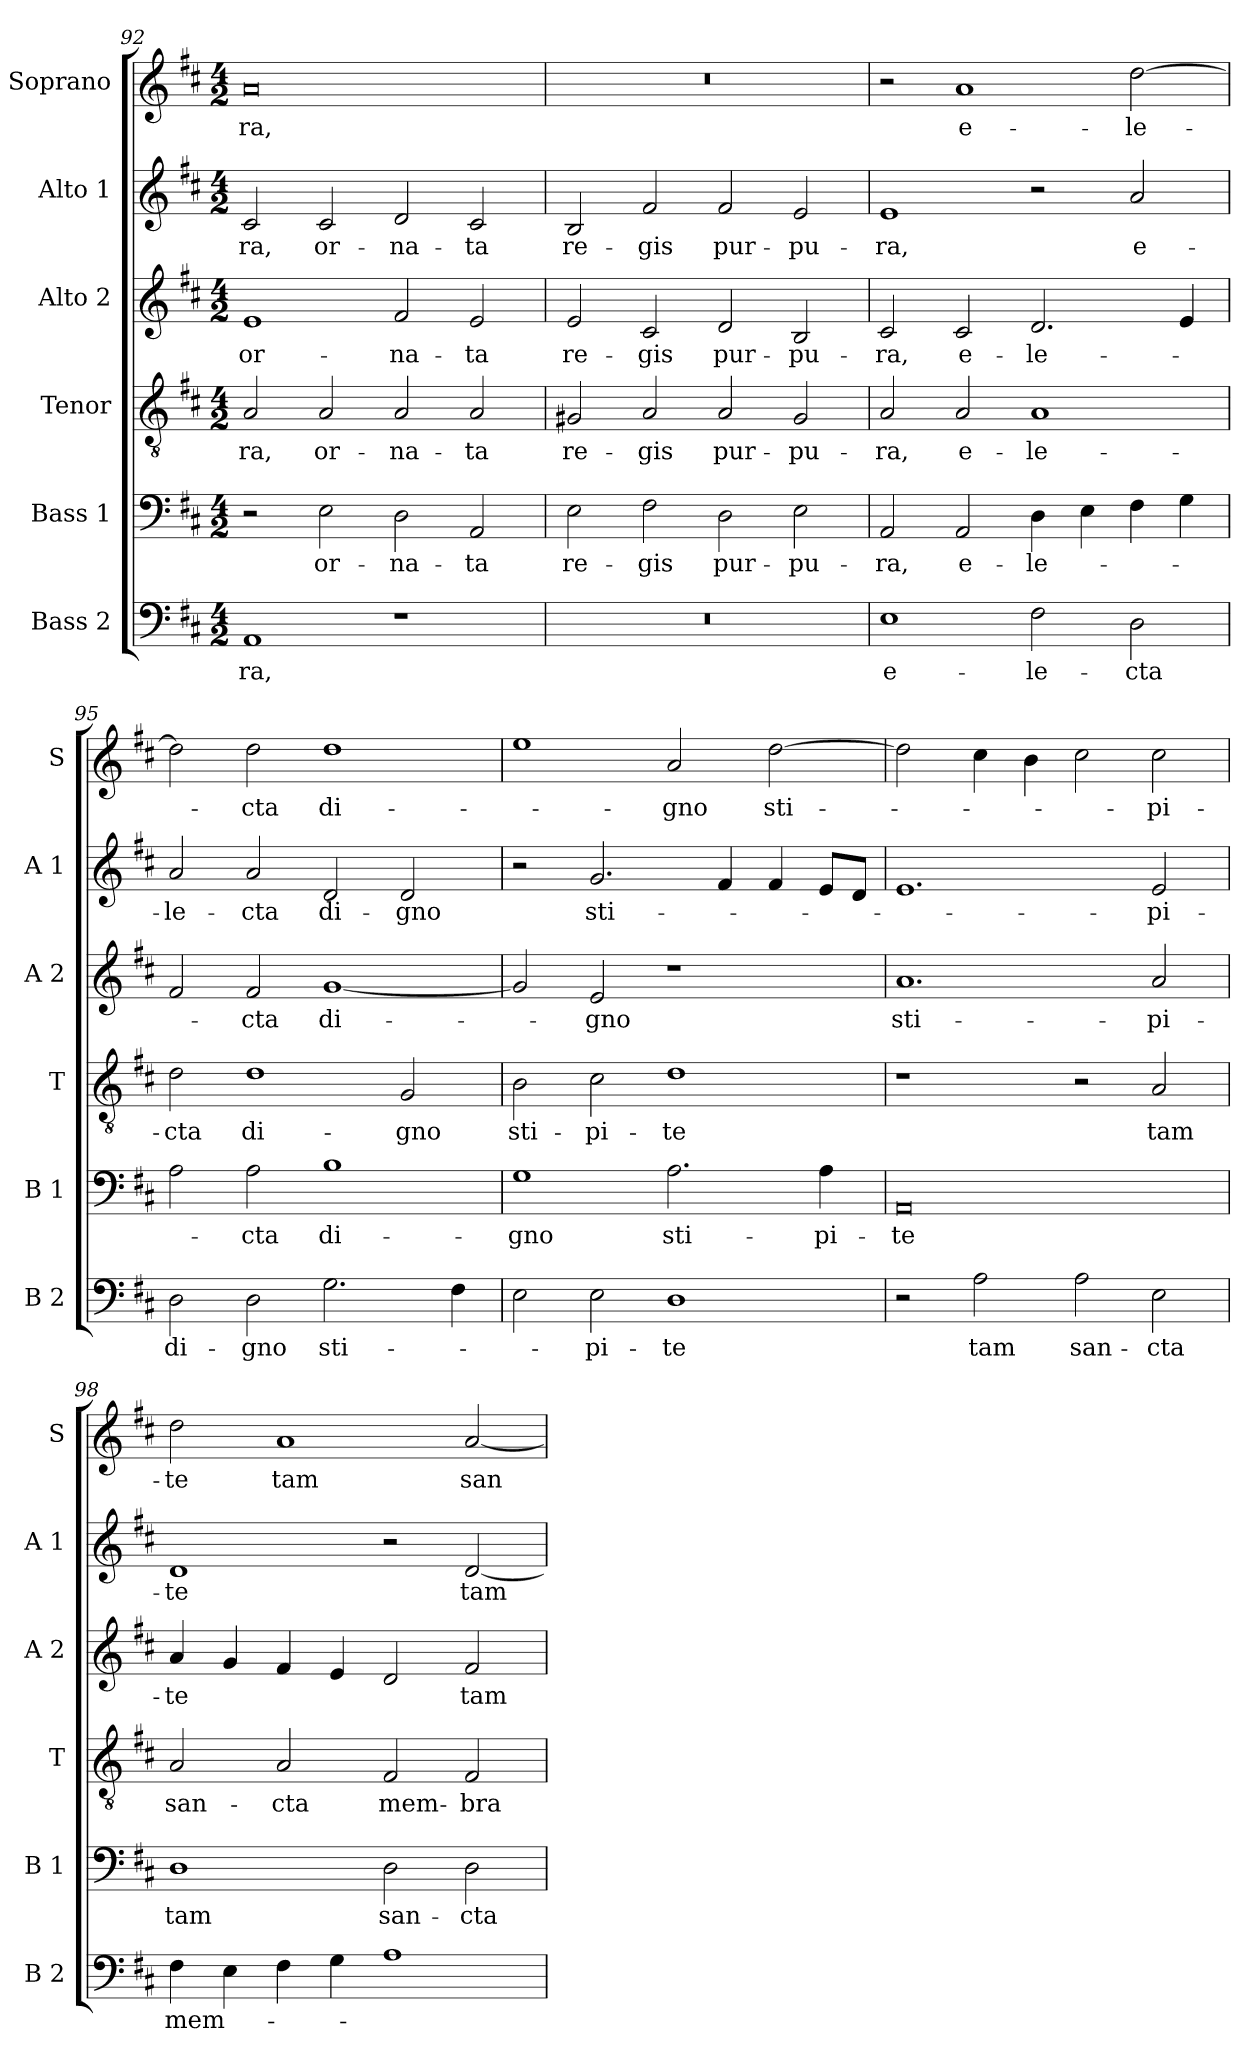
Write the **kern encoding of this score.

**kern	**text	**kern	**text	**kern	**text	**kern	**text	**kern	**text	**kern	**text
*part6	*part6	*part5	*part5	*part4	*part4	*part3	*part3	*part2	*part2	*part1	*part1
*staff6	*staff6	*staff5	*staff5	*staff4	*staff4	*staff3	*staff3	*staff2	*staff2	*staff1	*staff1
*I"Bass 2	*	*I"Bass 1	*	*I"Tenor	*	*I"Alto 2	*	*I"Alto 1	*	*I"Soprano	*
*I'B 2	*	*I'B 1	*	*I'T	*	*I'A 2	*	*I'A 1	*	*I'S	*
!!LO:LB:g=z
*clefF4	*	*clefF4	*	*clefGv2	*	*clefG2	*	*clefG2	*	*clefG2	*
*k[f#c#]	*	*k[f#c#]	*	*k[f#c#]	*	*k[f#c#]	*	*k[f#c#]	*	*k[f#c#]	*
*D:	*	*D:	*	*D:	*	*D:	*	*D:	*	*D:	*
*M4/2	*	*M4/2	*	*M4/2	*	*M4/2	*	*M4/2	*	*M4/2	*
=92	=92	=92	=92	=92	=92	=92	=92	=92	=92	=92	=92
!	!LO:LY:b	!	!	!	!LO:LY:b	!	!LO:LY:b	!	!LO:LY:b	!	!LO:LY:b
1AA	-ra,	2r	.	2A/	-ra,	1e	or-	2c#/	-ra,	0a	-ra,
!	!	!	!LO:LY:b	!	!LO:LY:b	!	!	!	!LO:LY:b	!	!
.	.	2E\	or-	2A/	or-	.	.	2c#/	or-	.	.
!	!	!	!LO:LY:b	!	!LO:LY:b	!	!LO:LY:b	!	!LO:LY:b	!	!
1r	.	2D\	-na-	2A/	-na-	2f#/	-na-	2d/	-na-	.	.
!	!	!	!LO:LY:b	!	!LO:LY:b	!	!LO:LY:b	!	!LO:LY:b	!	!
.	.	2AA/	-ta	2A/	-ta	2e/	-ta	2c#/	-ta	.	.
=93	=93	=93	=93	=93	=93	=93	=93	=93	=93	=93	=93
!	!	!	!LO:LY:b	!	!LO:LY:b	!	!LO:LY:b	!	!LO:LY:b	!	!
0r	.	2E\	re-	2G#X/	re-	2e/	re-	2B/	re-	0r	.
!	!	!	!LO:LY:b	!	!LO:LY:b	!	!LO:LY:b	!	!LO:LY:b	!	!
.	.	2F#\	-gis	2A/	-gis	2c#/	-gis	2f#/	-gis	.	.
!	!	!	!LO:LY:b	!	!LO:LY:b	!	!LO:LY:b	!	!LO:LY:b	!	!
.	.	2D\	pur-	2A/	pur-	2d/	pur-	2f#/	pur-	.	.
!	!	!	!LO:LY:b	!	!LO:LY:b	!	!LO:LY:b	!	!LO:LY:b	!	!
.	.	2E\	-pu-	2G#/	-pu-	2B/	-pu-	2e/	-pu-	.	.
=94	=94	=94	=94	=94	=94	=94	=94	=94	=94	=94	=94
!	!LO:LY:b	!	!LO:LY:b	!	!LO:LY:b	!	!LO:LY:b	!	!LO:LY:b	!	!
1E	e-	2AA/	-ra,	2A/	-ra,	2c#/	-ra,	1e	-ra,	2r	.
!	!	!	!LO:LY:b	!	!LO:LY:b	!	!LO:LY:b	!	!	!	!LO:LY:b
.	.	2AA/	e-	2A/	e-	2c#/	e-	.	.	1a	e-
!	!LO:LY:b	!	!LO:LY:b	!	!LO:LY:b	!	!LO:LY:b	!	!	!	!
2F#\	-le-	4D\	-le-	1A	-le-	2.d/	-le-	2r	.	.	.
.	.	4E\	.	.	.	.	.	.	.	.	.
!	!LO:LY:b	!	!	!	!	!	!	!	!LO:LY:b	!	!LO:LY:b
2D\	-cta	4F#\	.	.	.	.	.	2a/	e-	[2dd\	-le-
.	.	4G\	.	.	.	4e/	.	.	.	.	.
=95	=95	=95	=95	=95	=95	=95	=95	=95	=95	=95	=95
!	!LO:LY:b	!	!	!	!LO:LY:b	!	!	!	!LO:LY:b	!	!
2D\	di-	2A\	.	2d\	-cta	2f#/	.	2a/	-le-	2dd\]	.
!	!LO:LY:b	!	!LO:LY:b	!	!LO:LY:b	!	!LO:LY:b	!	!LO:LY:b	!	!LO:LY:b
2D\	-gno	2A\	-cta	1d	di-	2f#/	-cta	2a/	-cta	2dd\	-cta
!	!LO:LY:b	!	!LO:LY:b	!	!	!	!LO:LY:b	!	!LO:LY:b	!	!LO:LY:b
2.G\	sti-	1B	di-	.	.	[1g	di-	2d/	di-	1dd	di-
!	!	!	!	!	!LO:LY:b	!	!	!	!LO:LY:b	!	!
.	.	.	.	2G/	-gno	.	.	2d/	-gno	.	.
4F#\	.	.	.	.	.	.	.	.	.	.	.
=96	=96	=96	=96	=96	=96	=96	=96	=96	=96	=96	=96
!	!	!	!LO:LY:b	!	!LO:LY:b	!	!	!	!	!	!
2E\	.	1G	-gno	2B\	sti-	2g/]	.	2r	.	1ee	.
!	!LO:LY:b	!	!	!	!LO:LY:b	!	!LO:LY:b	!	!LO:LY:b	!	!
2E\	-pi-	.	.	2c#\	-pi-	2e/	-gno	2.g/	sti-	.	.
!	!LO:LY:b	!	!LO:LY:b	!	!LO:LY:b	!	!	!	!	!	!LO:LY:b
1D	-te	2.A\	sti-	1d	-te	1r	.	.	.	2a/	-gno
.	.	.	.	.	.	.	.	4f#/	.	.	.
!	!	!	!	!	!	!	!	!	!	!	!LO:LY:b
.	.	.	.	.	.	.	.	4f#/	.	[2dd\	sti-
!	!	!	!LO:LY:b	!	!	!	!	!	!	!	!
.	.	4A\	-pi-	.	.	.	.	8e/L	.	.	.
.	.	.	.	.	.	.	.	8d/J	.	.	.
=97	=97	=97	=97	=97	=97	=97	=97	=97	=97	=97	=97
!	!	!	!LO:LY:b	!	!	!	!LO:LY:b	!	!	!	!
2r	.	0AA	-te	1r	.	1.a	sti-	1.e	.	2dd\]	.
!	!LO:LY:b	!	!	!	!	!	!	!	!	!	!
2A\	tam	.	.	.	.	.	.	.	.	4cc#\	.
.	.	.	.	.	.	.	.	.	.	4b\	.
!	!LO:LY:b	!	!	!	!	!	!	!	!	!	!
2A\	san-	.	.	2r	.	.	.	.	.	2cc#\	.
!	!LO:LY:b	!	!	!	!LO:LY:b	!	!LO:LY:b	!	!LO:LY:b	!	!LO:LY:b
2E\	-cta	.	.	2A/	tam	2a/	-pi-	2e/	-pi-	2cc#\	-pi-
=98	=98	=98	=98	=98	=98	=98	=98	=98	=98	=98	=98
!	!LO:LY:b	!	!LO:LY:b	!	!LO:LY:b	!	!LO:LY:b	!	!LO:LY:b	!	!LO:LY:b
4F#\	mem-	1D	tam	2A/	san-	4a/	-te	1d	-te	2dd\	-te
4E\	.	.	.	.	.	4g/	.	.	.	.	.
!	!	!	!	!	!LO:LY:b	!	!	!	!	!	!LO:LY:b
4F#\	.	.	.	2A/	-cta	4f#/	.	.	.	1a	tam
4G\	.	.	.	.	.	4e/	.	.	.	.	.
!	!	!	!LO:LY:b	!	!LO:LY:b	!	!	!	!	!	!
1A	.	2D\	san-	2F#/	mem-	2d/	.	2r	.	.	.
!	!	!	!LO:LY:b	!	!LO:LY:b	!	!LO:LY:b	!	!LO:LY:b	!	!LO:LY:b
.	.	2D\	-cta	2F#/	-bra	2f#/	tam	[2d/	tam	[2a/	san-
=	=	=	=	=	=	=	=	=	=	=	=
*-	*-	*-	*-	*-	*-	*-	*-	*-	*-	*-	*-
